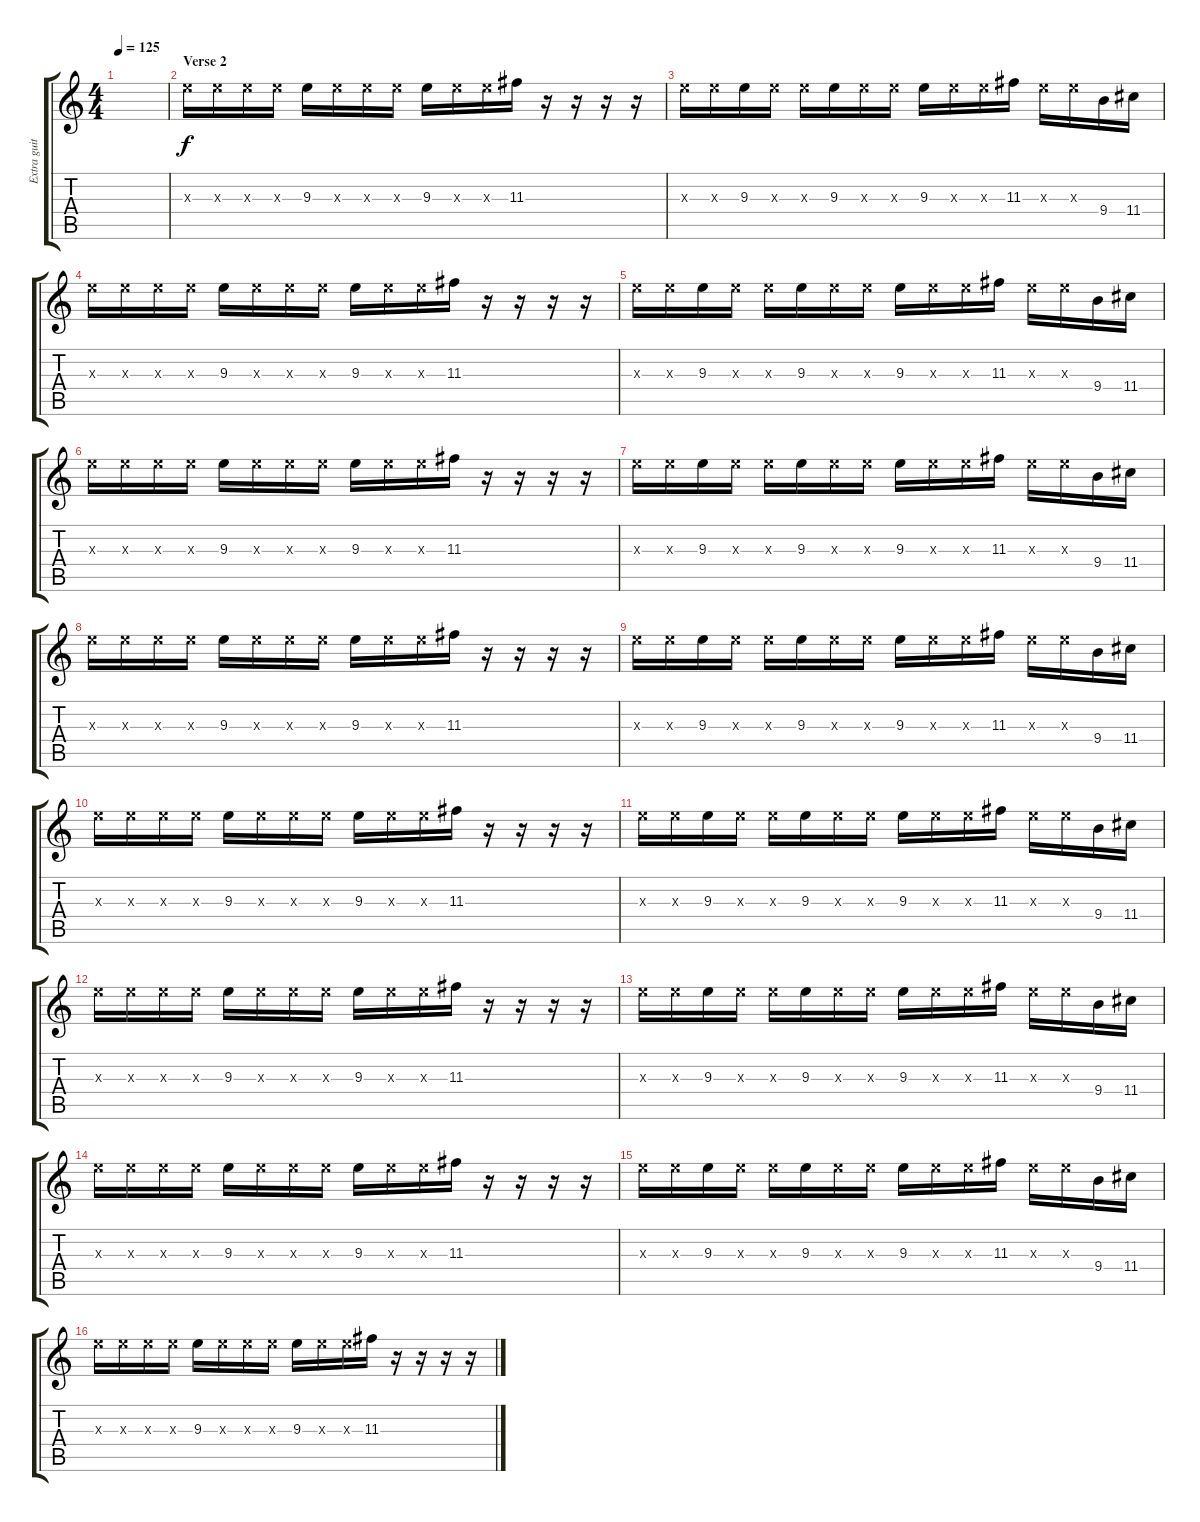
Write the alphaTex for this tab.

\track ("Extra guitar" "Extra guit") {instrument electricguitarclean}
\staff {score tabs}
\tuning (E4 B3 G3 D3 A2 E2) {hide}
\ts (4 4)
\tempo 125
\clef g2
\ks c
|
\section ("" "Verse 2")
9.3{x}.16 9.3{x}.16 9.3{x}.16 9.3{x}.16 9.3.16 9.3{x}.16 9.3{x}.16 9.3{x}.16 9.3.16 9.3{x}.16 9.3{x}.16 11.3.16 r.16 r.16 r.16 r.16 |
9.3{x}.16 9.3{x}.16 9.3.16 9.3{x}.16 9.3{x}.16 9.3.16 9.3{x}.16 9.3{x}.16 9.3.16 9.3{x}.16 9.3{x}.16 11.3.16 9.3{x}.16 9.3{x}.16 9.4.16 11.4.16 |
9.3{x}.16 9.3{x}.16 9.3{x}.16 9.3{x}.16 9.3.16 9.3{x}.16 9.3{x}.16 9.3{x}.16 9.3.16 9.3{x}.16 9.3{x}.16 11.3.16 r.16 r.16 r.16 r.16 |
9.3{x}.16 9.3{x}.16 9.3.16 9.3{x}.16 9.3{x}.16 9.3.16 9.3{x}.16 9.3{x}.16 9.3.16 9.3{x}.16 9.3{x}.16 11.3.16 9.3{x}.16 9.3{x}.16 9.4.16 11.4.16 |
9.3{x}.16 9.3{x}.16 9.3{x}.16 9.3{x}.16 9.3.16 9.3{x}.16 9.3{x}.16 9.3{x}.16 9.3.16 9.3{x}.16 9.3{x}.16 11.3.16 r.16 r.16 r.16 r.16 |
9.3{x}.16 9.3{x}.16 9.3.16 9.3{x}.16 9.3{x}.16 9.3.16 9.3{x}.16 9.3{x}.16 9.3.16 9.3{x}.16 9.3{x}.16 11.3.16 9.3{x}.16 9.3{x}.16 9.4.16 11.4.16 |
9.3{x}.16 9.3{x}.16 9.3{x}.16 9.3{x}.16 9.3.16 9.3{x}.16 9.3{x}.16 9.3{x}.16 9.3.16 9.3{x}.16 9.3{x}.16 11.3.16 r.16 r.16 r.16 r.16 |
9.3{x}.16 9.3{x}.16 9.3.16 9.3{x}.16 9.3{x}.16 9.3.16 9.3{x}.16 9.3{x}.16 9.3.16 9.3{x}.16 9.3{x}.16 11.3.16 9.3{x}.16 9.3{x}.16 9.4.16 11.4.16 |
9.3{x}.16 9.3{x}.16 9.3{x}.16 9.3{x}.16 9.3.16 9.3{x}.16 9.3{x}.16 9.3{x}.16 9.3.16 9.3{x}.16 9.3{x}.16 11.3.16 r.16 r.16 r.16 r.16 |
9.3{x}.16 9.3{x}.16 9.3.16 9.3{x}.16 9.3{x}.16 9.3.16 9.3{x}.16 9.3{x}.16 9.3.16 9.3{x}.16 9.3{x}.16 11.3.16 9.3{x}.16 9.3{x}.16 9.4.16 11.4.16 |
9.3{x}.16 9.3{x}.16 9.3{x}.16 9.3{x}.16 9.3.16 9.3{x}.16 9.3{x}.16 9.3{x}.16 9.3.16 9.3{x}.16 9.3{x}.16 11.3.16 r.16 r.16 r.16 r.16 |
9.3{x}.16 9.3{x}.16 9.3.16 9.3{x}.16 9.3{x}.16 9.3.16 9.3{x}.16 9.3{x}.16 9.3.16 9.3{x}.16 9.3{x}.16 11.3.16 9.3{x}.16 9.3{x}.16 9.4.16 11.4.16 |
9.3{x}.16 9.3{x}.16 9.3{x}.16 9.3{x}.16 9.3.16 9.3{x}.16 9.3{x}.16 9.3{x}.16 9.3.16 9.3{x}.16 9.3{x}.16 11.3.16 r.16 r.16 r.16 r.16 |
9.3{x}.16 9.3{x}.16 9.3.16 9.3{x}.16 9.3{x}.16 9.3.16 9.3{x}.16 9.3{x}.16 9.3.16 9.3{x}.16 9.3{x}.16 11.3.16 9.3{x}.16 9.3{x}.16 9.4.16 11.4.16 |
9.3{x}.16 9.3{x}.16 9.3{x}.16 9.3{x}.16 9.3.16 9.3{x}.16 9.3{x}.16 9.3{x}.16 9.3.16 9.3{x}.16 9.3{x}.16 11.3.16 r.16 r.16 r.16 r.16
